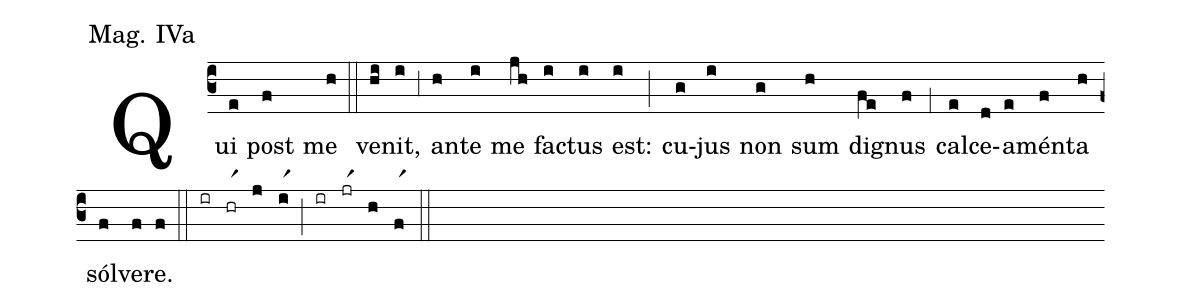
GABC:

annotation: Mag. IVa;
%%
(c3) Qui(e) post(f) me(h) (::) ve(hi)nit,(i) (;3) an(h)te(i) me(jh) fa(i)ctus(i) est:(i) (;) cu(g)jus(i) non(g) sum(h) di(fe)gnus(f) (;1) cal(e)ce(d)a(e)mén(f)ta(h) sól(f)ve(f)re.(f) (::) (ir)(hrr1)(j)(ir1)(;)(ir)(jrr1)(h)(fr1)(::)
